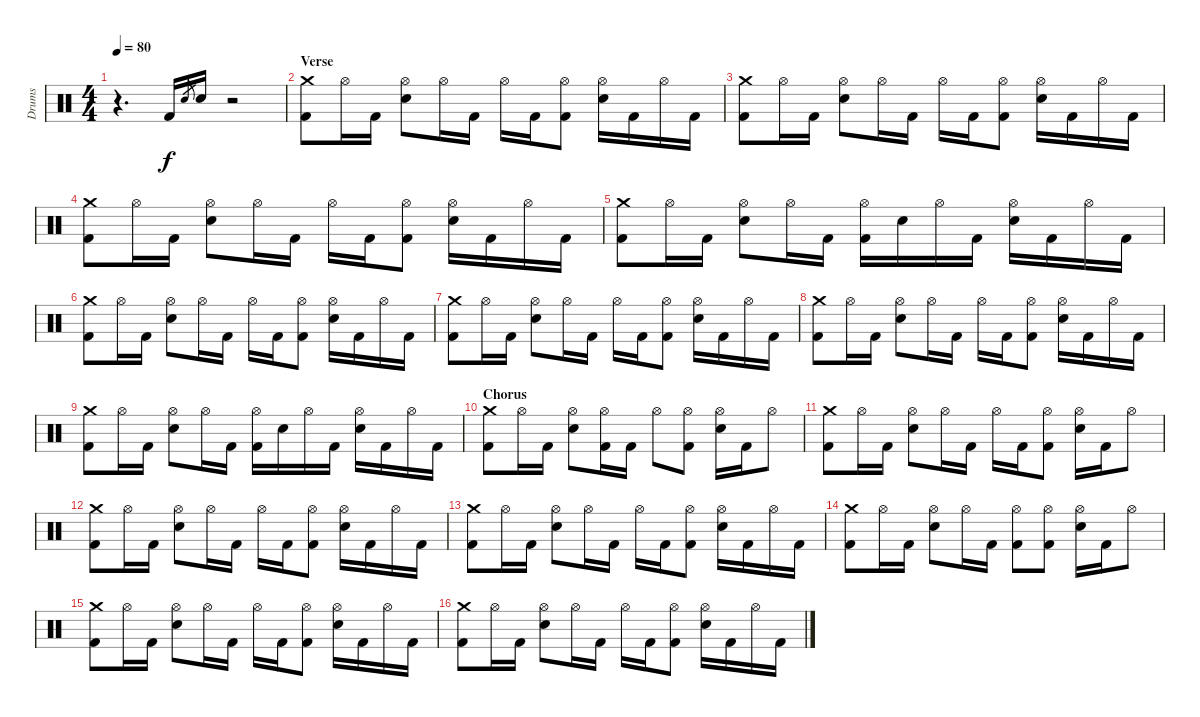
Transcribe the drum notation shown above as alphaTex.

\track ("Drums" "Drums") {instrument percussion}
\staff {score}
\articulation defaults
\ts (4 4)
\tempo 80
\clef neutral
\ks c
r.4{d dy f} "Kick (hit) 2".16 "Electric Snare (hit)".8{gr} "Electric Snare (hit)".16 r.2 |
\section ("" "Verse")
("Crash medium (hit)" "Kick (hit) 2").8 "Hi-Hat (open)".16 "Kick (hit) 2".16 ("Hi-Hat (open)" "Electric Snare (hit)").8 "Hi-Hat (open)".16 "Kick (hit) 2".16 "Hi-Hat (open)".16 "Kick (hit) 2".16 ("Hi-Hat (open)" "Kick (hit) 2").8 ("Hi-Hat (open)" "Electric Snare (hit)").16 "Kick (hit) 2".16 "Hi-Hat (open)".16 "Kick (hit) 2".16 |
("Crash medium (hit)" "Kick (hit) 2").8 "Hi-Hat (open)".16 "Kick (hit) 2".16 ("Hi-Hat (open)" "Electric Snare (hit)").8 "Hi-Hat (open)".16 "Kick (hit) 2".16 "Hi-Hat (open)".16 "Kick (hit) 2".16 ("Hi-Hat (open)" "Kick (hit) 2").8 ("Hi-Hat (open)" "Electric Snare (hit)").16 "Kick (hit) 2".16 "Hi-Hat (open)".16 "Kick (hit) 2".16 |
("Crash medium (hit)" "Kick (hit) 2").8 "Hi-Hat (open)".16 "Kick (hit) 2".16 ("Hi-Hat (open)" "Electric Snare (hit)").8 "Hi-Hat (open)".16 "Kick (hit) 2".16 "Hi-Hat (open)".16 "Kick (hit) 2".16 ("Hi-Hat (open)" "Kick (hit) 2").8 ("Hi-Hat (open)" "Electric Snare (hit)").16 "Kick (hit) 2".16 "Hi-Hat (open)".16 "Kick (hit) 2".16 |
("Crash medium (hit)" "Kick (hit) 2").8 "Hi-Hat (open)".16 "Kick (hit) 2".16 ("Hi-Hat (open)" "Electric Snare (hit)").8 "Hi-Hat (open)".16 "Kick (hit) 2".16 ("Hi-Hat (open)" "Kick (hit) 2").16 "Electric Snare (hit)".16 "Hi-Hat (open)".16 "Kick (hit) 2".16 ("Hi-Hat (open)" "Electric Snare (hit)").16 "Kick (hit) 2".16 "Hi-Hat (open)".16 "Kick (hit) 2".16 |
("Crash medium (hit)" "Kick (hit) 2").8 "Hi-Hat (open)".16 "Kick (hit) 2".16 ("Hi-Hat (open)" "Electric Snare (hit)").8 "Hi-Hat (open)".16 "Kick (hit) 2".16 "Hi-Hat (open)".16 "Kick (hit) 2".16 ("Hi-Hat (open)" "Kick (hit) 2").8 ("Hi-Hat (open)" "Electric Snare (hit)").16 "Kick (hit) 2".16 "Hi-Hat (open)".16 "Kick (hit) 2".16 |
("Crash medium (hit)" "Kick (hit) 2").8 "Hi-Hat (open)".16 "Kick (hit) 2".16 ("Hi-Hat (open)" "Electric Snare (hit)").8 "Hi-Hat (open)".16 "Kick (hit) 2".16 "Hi-Hat (open)".16 "Kick (hit) 2".16 ("Hi-Hat (open)" "Kick (hit) 2").8 ("Hi-Hat (open)" "Electric Snare (hit)").16 "Kick (hit) 2".16 "Hi-Hat (open)".16 "Kick (hit) 2".16 |
("Crash medium (hit)" "Kick (hit) 2").8 "Hi-Hat (open)".16 "Kick (hit) 2".16 ("Hi-Hat (open)" "Electric Snare (hit)").8 "Hi-Hat (open)".16 "Kick (hit) 2".16 "Hi-Hat (open)".16 "Kick (hit) 2".16 ("Hi-Hat (open)" "Kick (hit) 2").8 ("Hi-Hat (open)" "Electric Snare (hit)").16 "Kick (hit) 2".16 "Hi-Hat (open)".16 "Kick (hit) 2".16 |
("Crash medium (hit)" "Kick (hit) 2").8 "Hi-Hat (open)".16 "Kick (hit) 2".16 ("Hi-Hat (open)" "Electric Snare (hit)").8 "Hi-Hat (open)".16 "Kick (hit) 2".16 ("Hi-Hat (open)" "Kick (hit) 2").16 "Electric Snare (hit)".16 "Hi-Hat (open)".16 "Kick (hit) 2".16 ("Hi-Hat (open)" "Electric Snare (hit)").16 "Kick (hit) 2".16 "Hi-Hat (open)".16 "Kick (hit) 2".16 |
\section ("" "Chorus")
("Crash medium (hit)" "Kick (hit) 2").8 "Hi-Hat (open)".16 "Kick (hit) 2".16 ("Hi-Hat (open)" "Electric Snare (hit)").8 ("Hi-Hat (open)" "Kick (hit) 2").16 "Kick (hit) 2".16 "Hi-Hat (open)".8 ("Hi-Hat (open)" "Kick (hit) 2").8 ("Hi-Hat (open)" "Electric Snare (hit)").16 "Kick (hit) 2".16 "Hi-Hat (open)".8 |
("Crash medium (hit)" "Kick (hit) 2").8 "Hi-Hat (open)".16 "Kick (hit) 2".16 ("Hi-Hat (open)" "Electric Snare (hit)").8 "Hi-Hat (open)".16 "Kick (hit) 2".16 "Hi-Hat (open)".16 "Kick (hit) 2".16 ("Hi-Hat (open)" "Kick (hit) 2").8 ("Hi-Hat (open)" "Electric Snare (hit)").16 "Kick (hit) 2".16 "Hi-Hat (open)".8 |
("Crash medium (hit)" "Kick (hit) 2").8 "Hi-Hat (open)".16 "Kick (hit) 2".16 ("Hi-Hat (open)" "Electric Snare (hit)").8 "Hi-Hat (open)".16 "Kick (hit) 2".16 "Hi-Hat (open)".16 "Kick (hit) 2".16 ("Hi-Hat (open)" "Kick (hit) 2").8 ("Hi-Hat (open)" "Electric Snare (hit)").16 "Kick (hit) 2".16 "Hi-Hat (open)".16 "Kick (hit) 2".16 |
("Crash medium (hit)" "Kick (hit) 2").8 "Hi-Hat (open)".16 "Kick (hit) 2".16 ("Hi-Hat (open)" "Electric Snare (hit)").8 "Hi-Hat (open)".16 "Kick (hit) 2".16 "Hi-Hat (open)".16 "Kick (hit) 2".16 ("Hi-Hat (open)" "Kick (hit) 2").8 ("Hi-Hat (open)" "Electric Snare (hit)").16 "Kick (hit) 2".16 "Hi-Hat (open)".16 "Kick (hit) 2".16 |
("Crash medium (hit)" "Kick (hit) 2").8 "Hi-Hat (open)".16 "Kick (hit) 2".16 ("Hi-Hat (open)" "Electric Snare (hit)").8 "Hi-Hat (open)".16 "Kick (hit) 2".16 ("Hi-Hat (open)" "Kick (hit) 2").8 ("Hi-Hat (open)" "Kick (hit) 2").8 ("Hi-Hat (open)" "Electric Snare (hit)").16 "Kick (hit) 2".16 "Hi-Hat (open)".8 |
("Crash medium (hit)" "Kick (hit) 2").8 "Hi-Hat (open)".16 "Kick (hit) 2".16 ("Hi-Hat (open)" "Electric Snare (hit)").8 "Hi-Hat (open)".16 "Kick (hit) 2".16 "Hi-Hat (open)".16 "Kick (hit) 2".16 ("Hi-Hat (open)" "Kick (hit) 2").8 ("Hi-Hat (open)" "Electric Snare (hit)").16 "Kick (hit) 2".16 "Hi-Hat (open)".16 "Kick (hit) 2".16 |
("Crash medium (hit)" "Kick (hit) 2").8 "Hi-Hat (open)".16 "Kick (hit) 2".16 ("Hi-Hat (open)" "Electric Snare (hit)").8 "Hi-Hat (open)".16 "Kick (hit) 2".16 "Hi-Hat (open)".16 "Kick (hit) 2".16 ("Hi-Hat (open)" "Kick (hit) 2").8 ("Hi-Hat (open)" "Electric Snare (hit)").16 "Kick (hit) 2".16 "Hi-Hat (open)".16 "Kick (hit) 2".16
